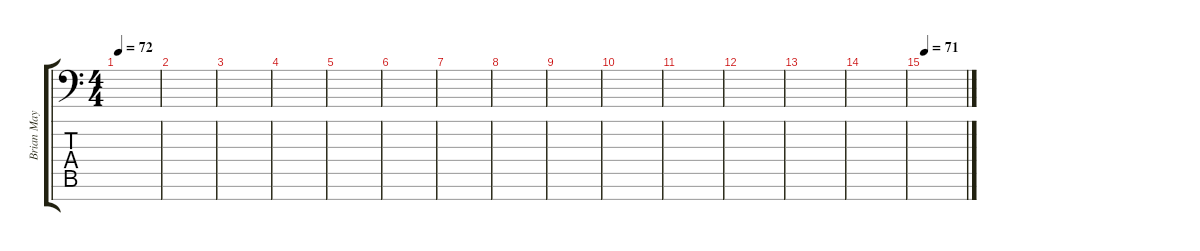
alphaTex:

\track ("Brian May - Red Special - Lead" "Brian May ") {instrument overdrivenguitar}
\staff {score tabs}
\tuning (E4 B3 G3 D3 A2 E2 C-1) {hide}
\ts (4 4)
\tempo 72
\clef f4
\ks c
|
|
|
|
|
|
|
|
|
|
|
|
|
|
\tempo 71
